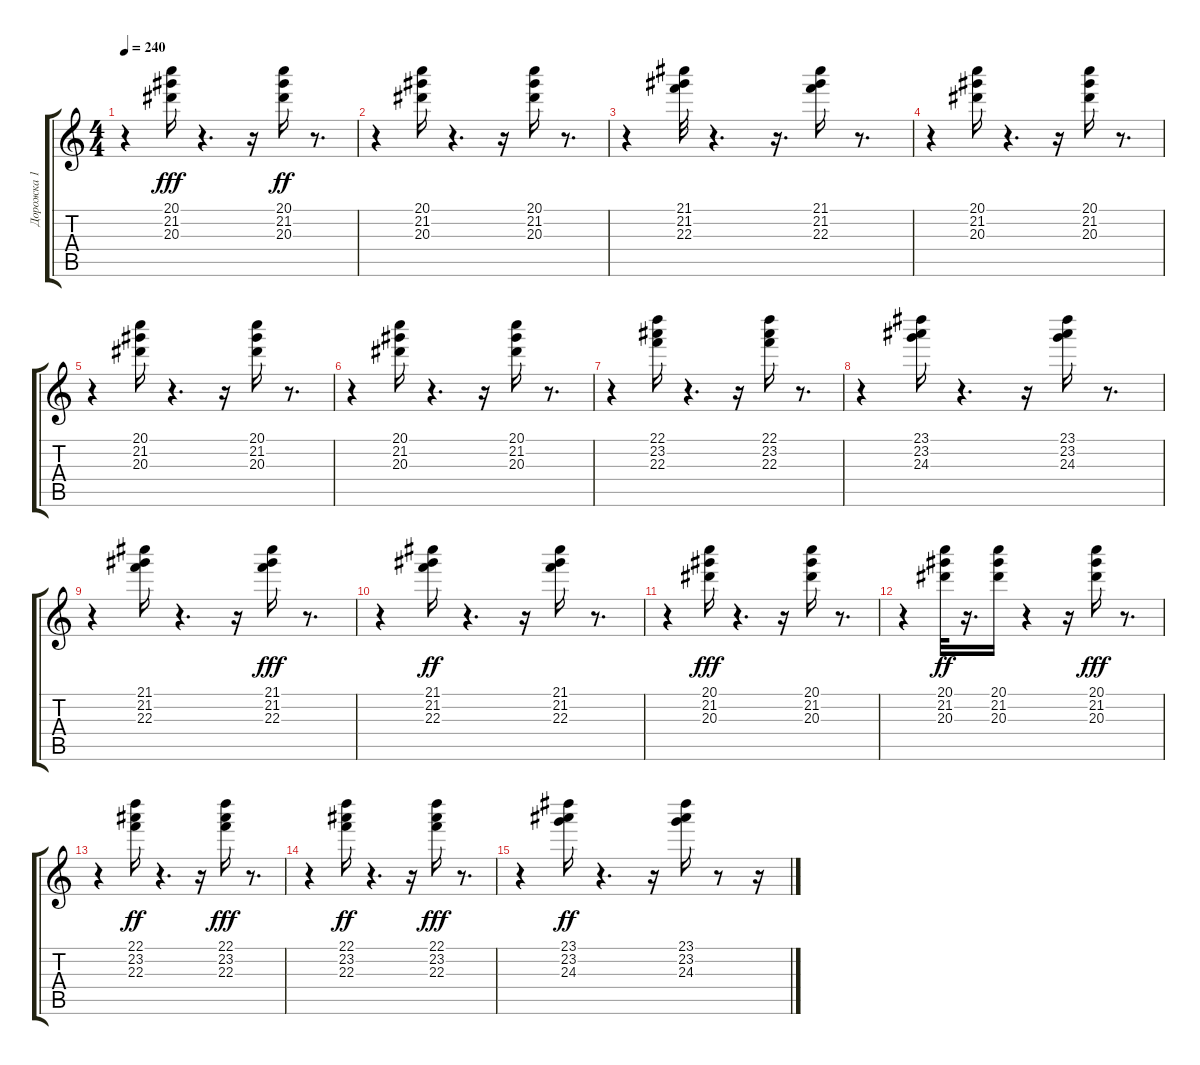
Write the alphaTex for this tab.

\track ("Дорожка 1" "Дорожка 1") {instrument electricguitarmuted}
\staff {score tabs}
\tuning (E4 B3 G3 D3 A2 E2) {hide}
\ts (4 4)
\tempo 240
\clef g2
\ks c
r.4{dy ff} (20.1 21.2 20.3).16{dy fff} r.4{d} r.16 (20.1 21.2 20.3).16{dy ff} r.8{d} |
r.4 (20.1 21.2 20.3).16 r.4{d} r.16 (20.1 21.2 20.3).16 r.8{d} |
r.4 (21.1 21.2 22.3).32 r.4{d} r.16{d} (21.1 21.2 22.3).16 r.8{d} |
r.4 (20.1 21.2 20.3).16 r.4{d} r.16 (20.1 21.2 20.3).16 r.8{d} |
r.4 (20.1 21.2 20.3).16 r.4{d} r.16 (20.1 21.2 20.3).16 r.8{d} |
r.4 (20.1 21.2 20.3).16 r.4{d} r.16 (20.1 21.2 20.3).16 r.8{d} |
r.4 (22.1 23.2 22.3).16 r.4{d} r.16 (22.1 23.2 22.3).16 r.8{d} |
r.4 (23.1 23.2 24.3).16 r.4{d} r.16 (23.1 23.2 24.3).16 r.8{d} |
r.4 (21.1 21.2 22.3).16 r.4{d} r.16 (21.1 21.2 22.3).16{dy fff} r.8{d} |
r.4 (21.1 21.2 22.3).16{dy ff} r.4{d} r.16 (21.1 21.2 22.3).16 r.8{d} |
r.4 (20.1 21.2 20.3).16{dy fff} r.4{d} r.16 (20.1 21.2 20.3).16 r.8{d} |
r.4 (20.1 21.2 20.3).32{dy ff} r.16{d} (20.1 21.2 20.3).16 r.4 r.16 (20.1 21.2 20.3).16{dy fff} r.8{d} |
r.4 (22.1 23.2 22.3).16{dy ff} r.4{d} r.16 (22.1 23.2 22.3).16{dy fff} r.8{d} |
r.4 (22.1 23.2 22.3).16{dy ff} r.4{d} r.16 (22.1 23.2 22.3).16{dy fff} r.8{d} |
r.4 (23.1 23.2 24.3).16{dy ff} r.4{d} r.16 (23.1 23.2 24.3).16 r.8 r.16
